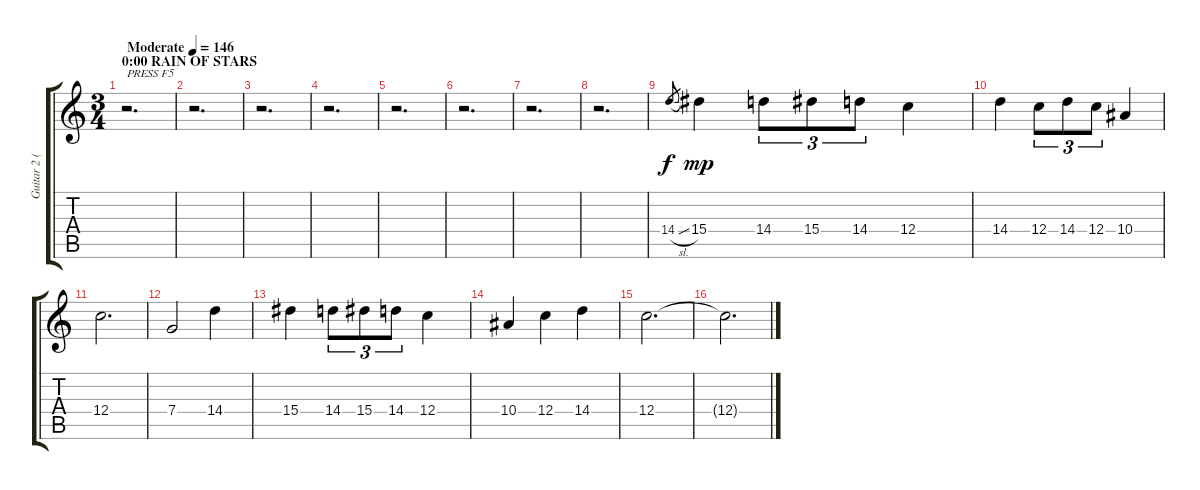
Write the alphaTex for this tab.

\track ("Guitar 2 (Jari)" "Guitar 2 (") {instrument distortionguitar}
\staff {score tabs}
\tuning (D4 A3 F3 C3 G2 C2) {hide}
\ts (3 4)
\section ("" "0:00 RAIN OF STARS")
\tempo (146 "Moderate")
\clef g2
\ks c
r.2{d txt "PRESS F5" dy f instrument distortionguitar} |
r.2{d} |
r.2{d} |
r.2{d} |
r.2{d} |
r.2{d} |
r.2{d} |
r.2{d} |
14.4{sl}.8{gr} 15.4.4{dy mp} 14.4.8{tu (3 2)} 15.4.8{tu (3 2)} 14.4.8{tu (3 2)} 12.4.4 |
14.4.4 12.4.8{tu (3 2)} 14.4.8{tu (3 2)} 12.4.8{tu (3 2)} 10.4.4 |
12.4.2{d} |
7.4.2 14.4.4 |
15.4.4 14.4.8{tu (3 2)} 15.4.8{tu (3 2)} 14.4.8{tu (3 2)} 12.4.4 |
10.4.4 12.4.4 14.4.4 |
12.4.2{d} |
12.4{t}.2{d}
